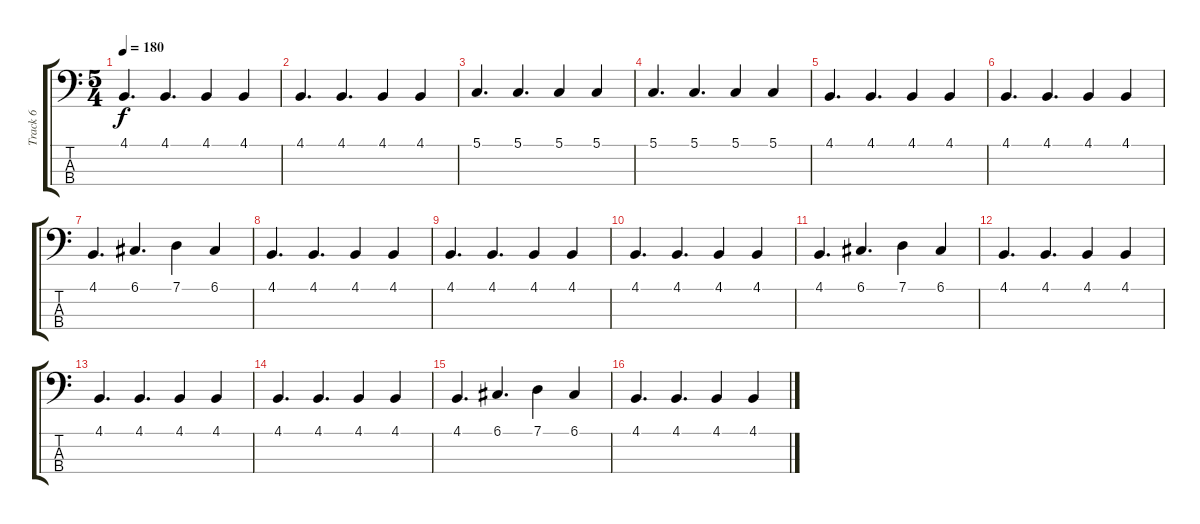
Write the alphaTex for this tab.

\track ("Track 6" "Track 6") {instrument pizzicatostrings}
\staff {score tabs}
\tuning (G2 D2 A1 E1) {hide}
\ts (5 4)
\tempo 180
\clef f4
\ks c
4.1.4{d dy f} 4.1.4{d} 4.1.4 4.1.4 |
4.1.4{d} 4.1.4{d} 4.1.4 4.1.4 |
5.1.4{d} 5.1.4{d} 5.1.4 5.1.4 |
5.1.4{d} 5.1.4{d} 5.1.4 5.1.4 |
4.1.4{d} 4.1.4{d} 4.1.4 4.1.4 |
4.1.4{d} 4.1.4{d} 4.1.4 4.1.4 |
4.1.4{d} 6.1.4{d} 7.1.4 6.1.4 |
4.1.4{d} 4.1.4{d} 4.1.4 4.1.4 |
4.1.4{d} 4.1.4{d} 4.1.4 4.1.4 |
4.1.4{d} 4.1.4{d} 4.1.4 4.1.4 |
4.1.4{d} 6.1.4{d} 7.1.4 6.1.4 |
4.1.4{d} 4.1.4{d} 4.1.4 4.1.4 |
4.1.4{d} 4.1.4{d} 4.1.4 4.1.4 |
4.1.4{d} 4.1.4{d} 4.1.4 4.1.4 |
4.1.4{d} 6.1.4{d} 7.1.4 6.1.4 |
4.1.4{d} 4.1.4{d} 4.1.4 4.1.4
